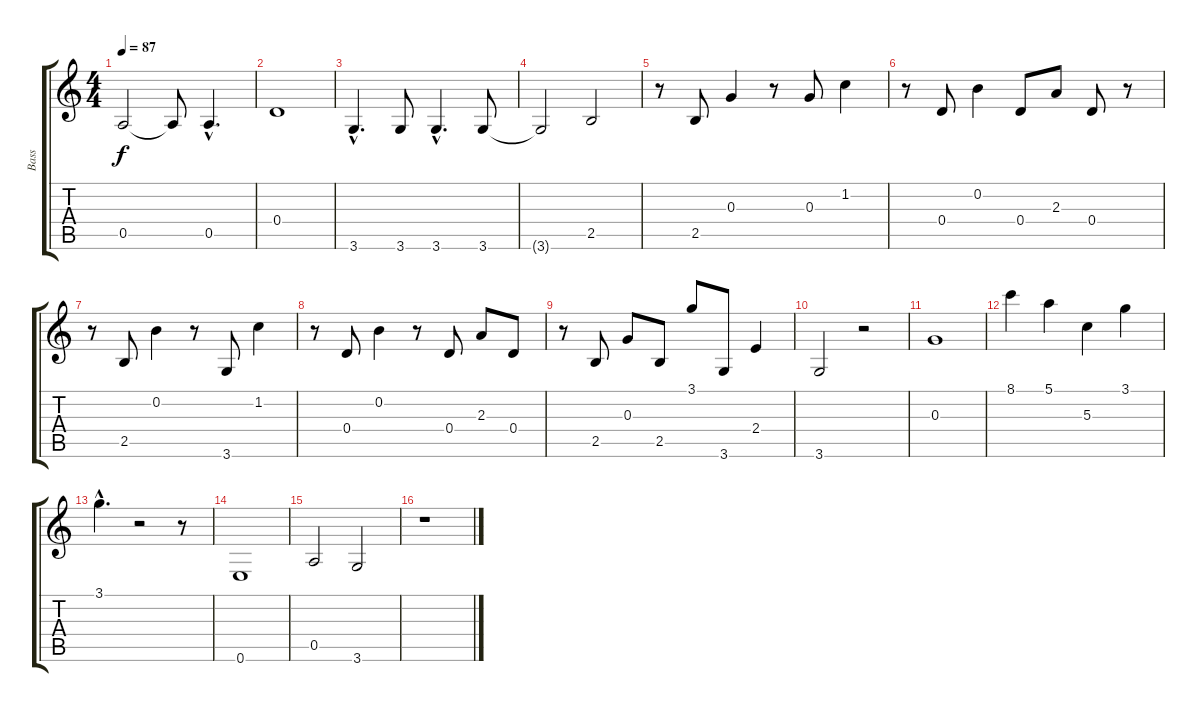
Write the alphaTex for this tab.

\track ("Bass" "Bass") {instrument acousticbass}
\staff {score tabs}
\tuning (E4 B3 G3 D3 A2 E2) {hide}
\ts (4 4)
\tempo 87
\clef g2
\ks c
0.5.2{dy f} 0.5{t}.8 0.5{hac}.4{d} |
0.4.1 |
3.6{hac}.4{d} 3.6.8 3.6{hac}.4{d} 3.6.8 |
3.6{t}.2 2.5.2 |
r.8 2.5.8 0.3.4 r.8 0.3.8 1.2.4 |
r.8 0.4.8 0.2.4 0.4.8 2.3.8 0.4.8 r.8 |
r.8 2.5.8 0.2.4 r.8 3.6.8 1.2.4 |
r.8 0.4.8 0.2.4 r.8 0.4.8 2.3.8 0.4.8 |
r.8 2.5.8 0.3.8 2.5.8 3.1.8 3.6.8 2.4.4 |
3.6.2 r.2 |
0.3.1 |
8.1.4 5.1.4 5.3.4 3.1.4 |
3.1{hac}.4{d} r.2 r.8 |
0.6.1 |
0.5.2 3.6.2 |
r.1
